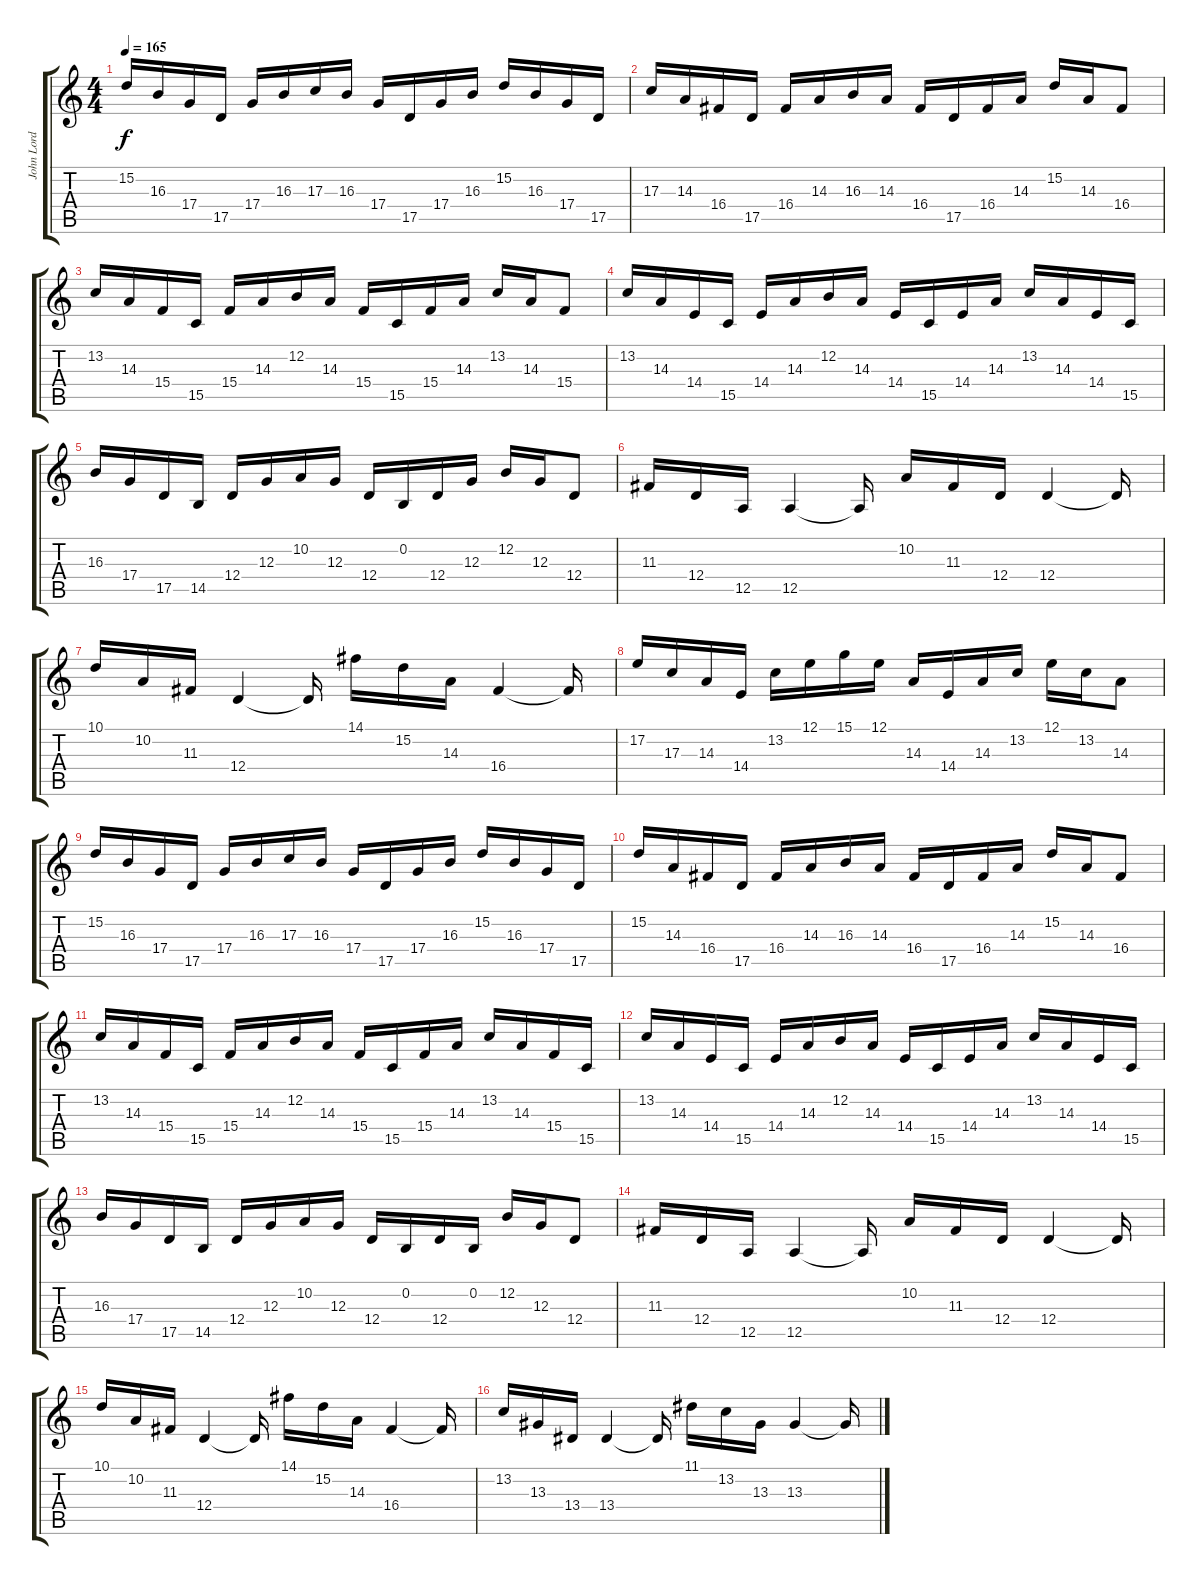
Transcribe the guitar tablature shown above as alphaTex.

\track ("John Lord" "John Lord") {instrument drawbarorgan}
\staff {score tabs}
\tuning (E4 B3 G3 D3 A2 E2) {hide}
\ts (4 4)
\tempo 165
\clef g2
\ks c
15.2.16{dy f} 16.3.16 17.4.16 17.5.16 17.4.16 16.3.16 17.3.16 16.3.16 17.4.16 17.5.16 17.4.16 16.3.16 15.2.16 16.3.16 17.4.16 17.5.16 |
17.3.16 14.3.16 16.4.16 17.5.16 16.4.16 14.3.16 16.3.16 14.3.16 16.4.16 17.5.16 16.4.16 14.3.16 15.2.16 14.3.16 16.4.8 |
13.2.16 14.3.16 15.4.16 15.5.16 15.4.16 14.3.16 12.2.16 14.3.16 15.4.16 15.5.16 15.4.16 14.3.16 13.2.16 14.3.16 15.4.8 |
13.2.16 14.3.16 14.4.16 15.5.16 14.4.16 14.3.16 12.2.16 14.3.16 14.4.16 15.5.16 14.4.16 14.3.16 13.2.16 14.3.16 14.4.16 15.5.16 |
16.3.16 17.4.16 17.5.16 14.5.16 12.4.16 12.3.16 10.2.16 12.3.16 12.4.16 0.2.16 12.4.16 12.3.16 12.2.16 12.3.16 12.4.8 |
11.3.16 12.4.16 12.5.16 12.5.4 12.5{t}.16 10.2.16 11.3.16 12.4.16 12.4.4 12.4{t}.16 |
10.1.16 10.2.16 11.3.16 12.4.4 12.4{t}.16 14.1.16 15.2.16 14.3.16 16.4.4 16.4{t}.16 |
17.2.16 17.3.16 14.3.16 14.4.16 13.2.16 12.1.16 15.1.16 12.1.16 14.3.16 14.4.16 14.3.16 13.2.16 12.1.16 13.2.16 14.3.8 |
15.2.16 16.3.16 17.4.16 17.5.16 17.4.16 16.3.16 17.3.16 16.3.16 17.4.16 17.5.16 17.4.16 16.3.16 15.2.16 16.3.16 17.4.16 17.5.16 |
15.2.16 14.3.16 16.4.16 17.5.16 16.4.16 14.3.16 16.3.16 14.3.16 16.4.16 17.5.16 16.4.16 14.3.16 15.2.16 14.3.16 16.4.8 |
13.2.16 14.3.16 15.4.16 15.5.16 15.4.16 14.3.16 12.2.16 14.3.16 15.4.16 15.5.16 15.4.16 14.3.16 13.2.16 14.3.16 15.4.16 15.5.16 |
13.2.16 14.3.16 14.4.16 15.5.16 14.4.16 14.3.16 12.2.16 14.3.16 14.4.16 15.5.16 14.4.16 14.3.16 13.2.16 14.3.16 14.4.16 15.5.16 |
16.3.16 17.4.16 17.5.16 14.5.16 12.4.16 12.3.16 10.2.16 12.3.16 12.4.16 0.2.16 12.4.16 0.2.16 12.2.16 12.3.16 12.4.8 |
11.3.16 12.4.16 12.5.16 12.5.4 12.5{t}.16 10.2.16 11.3.16 12.4.16 12.4.4 12.4{t}.16 |
10.1.16 10.2.16 11.3.16 12.4.4 12.4{t}.16 14.1.16 15.2.16 14.3.16 16.4.4 16.4{t}.16 |
13.2.16 13.3.16 13.4.16 13.4.4 13.4{t}.16 11.1.16 13.2.16 13.3.16 13.3.4 13.3{t}.16
